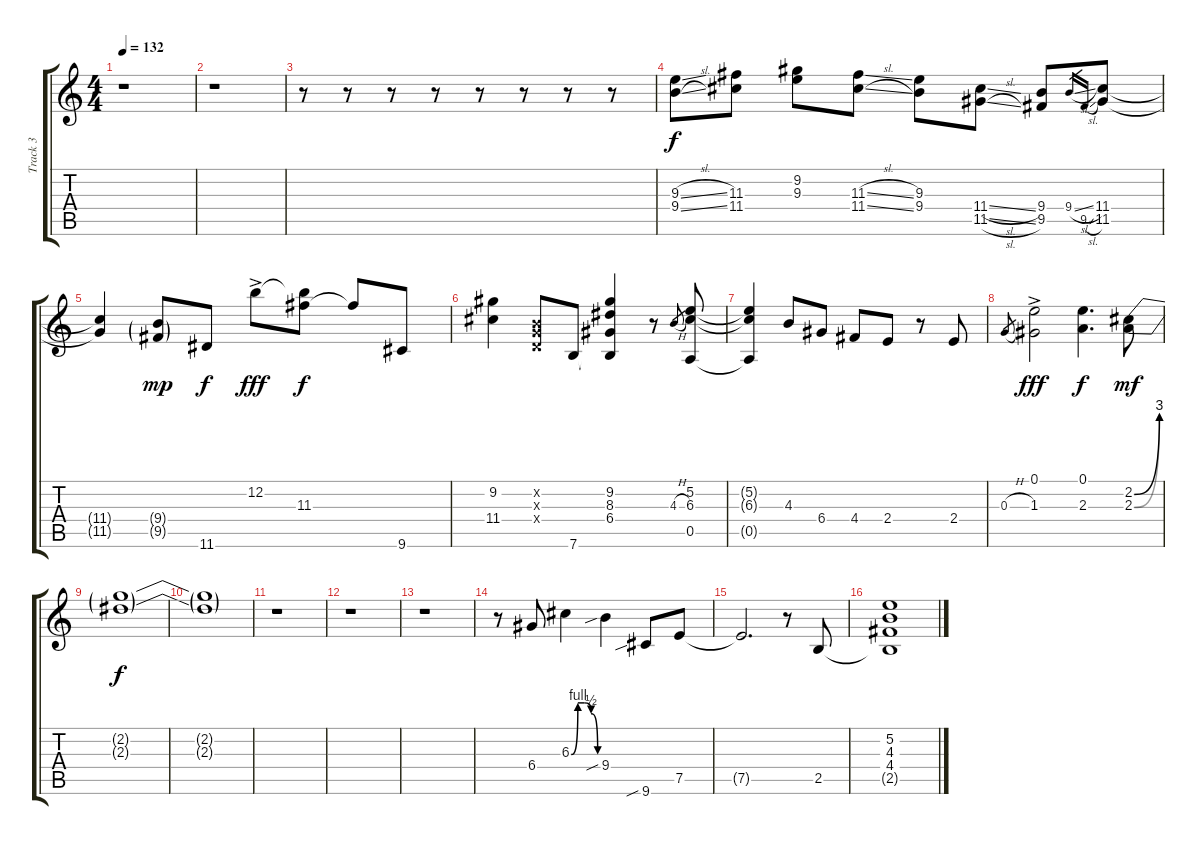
\track ("Track 3" "Track 3") {instrument acousticguitarsteel}
\staff {score tabs}
\tuning (E4 B3 G3 D3 A2 E2) {hide}
\ts (4 4)
\tempo 132
\clef g2
\ks c
r.1{dy f} |
r.1 |
r.8 r.8 r.8 r.8 r.8 r.8 r.8 r.8 |
(9.3{sl} 9.4{sl}).8 (11.3 11.4).8 (9.2 9.3).8 (11.3{sl} 11.4{sl}).8 (9.3 9.4).8 (11.4{sl} 11.5{sl}).8 (9.4 9.5).8 9.4{sl}.16{gr} 9.5{sl}.16{gr} (11.4 11.5).8 |
(11.4{t} 11.5{t}).4 (9.4{g} 9.5{g}).8{dy mp} 11.6.8{dy f} 12.2{ac}.8{dy fff} (12.2{t} 11.3).8{dy f} 11.3{t}.8 9.6.8 |
(9.2 11.4).4 (0.2{x} 0.3{x} 0.4{x}).8 7.6.8 (9.2 8.3 6.4 7.6{t}).4 r.8 4.3{h}.8{gr} (5.2 6.3 0.5).8 |
(5.2{t} 6.3{t} 0.5{t}).4 4.3.8 6.4.8 4.4.8 2.4.8 r.8 2.4.8 |
0.3{h}.8{gr} (0.1{ac} 1.3).2{dy fff} (0.1 2.3).4{d dy f} (2.2{be (bend 0 0 60 12)} 2.3{be (bend 0 0 60 12)}).8{dy mf volume 13 instrument overdrivenguitar} |
(2.2{t} 2.3{t}).1{dy f instrument overdrivenguitar} |
(2.2{t} 2.3{t}).1{volume 6} |
r.1 |
r.1 |
r.1 |
r.8 6.4.8 6.3{be (custom 0 0 15 4 30 4 45 2 60 0)}.4 9.4{sib}.4 9.6{sib}.8 7.5.8 |
7.5{t}.2{d} r.8 2.5.8 |
(5.2 4.3 4.4 2.5{t}).1
